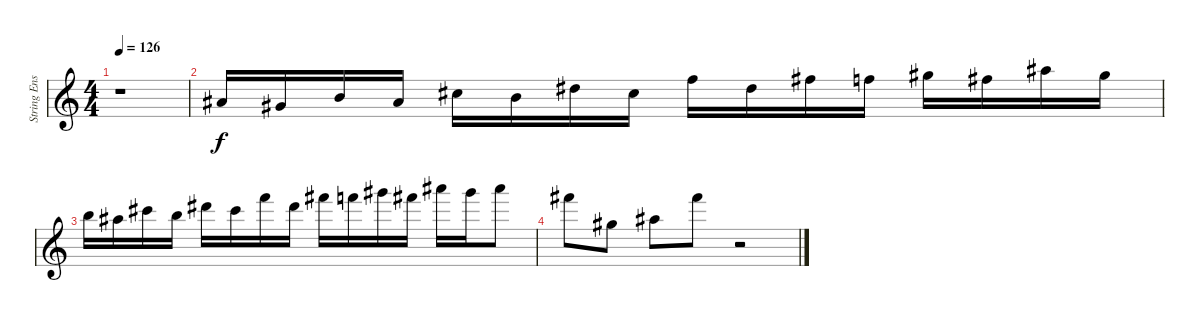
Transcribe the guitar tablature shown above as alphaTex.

\track ("String Ensemble 1" "String Ens") {instrument stringensemble1}
\staff {score}
\tuning (E4 B3 G3 D3 A2 E2) {hide}
\ts (4 4)
\tempo 126
\clef g2
\ks c
r.1{dy f} |
6.1.16 4.1.16 7.1.16 6.1.16 9.1.16 7.1.16 11.1.16 9.1.16 13.1.16 11.1.16 14.1.16 13.1.16 16.1.16 14.1.16 18.1.16 16.1.16 |
19.1.16 18.1.16 21.1.16 19.1.16 23.1.16 21.1.16 25.1.16 23.1.16 26.1.16 25.1.16 28.1.16 26.1.16 30.1.16 28.1.16 30.1.8 |
26.1.8 21.2.8 23.2.8 26.1.8 r.2
